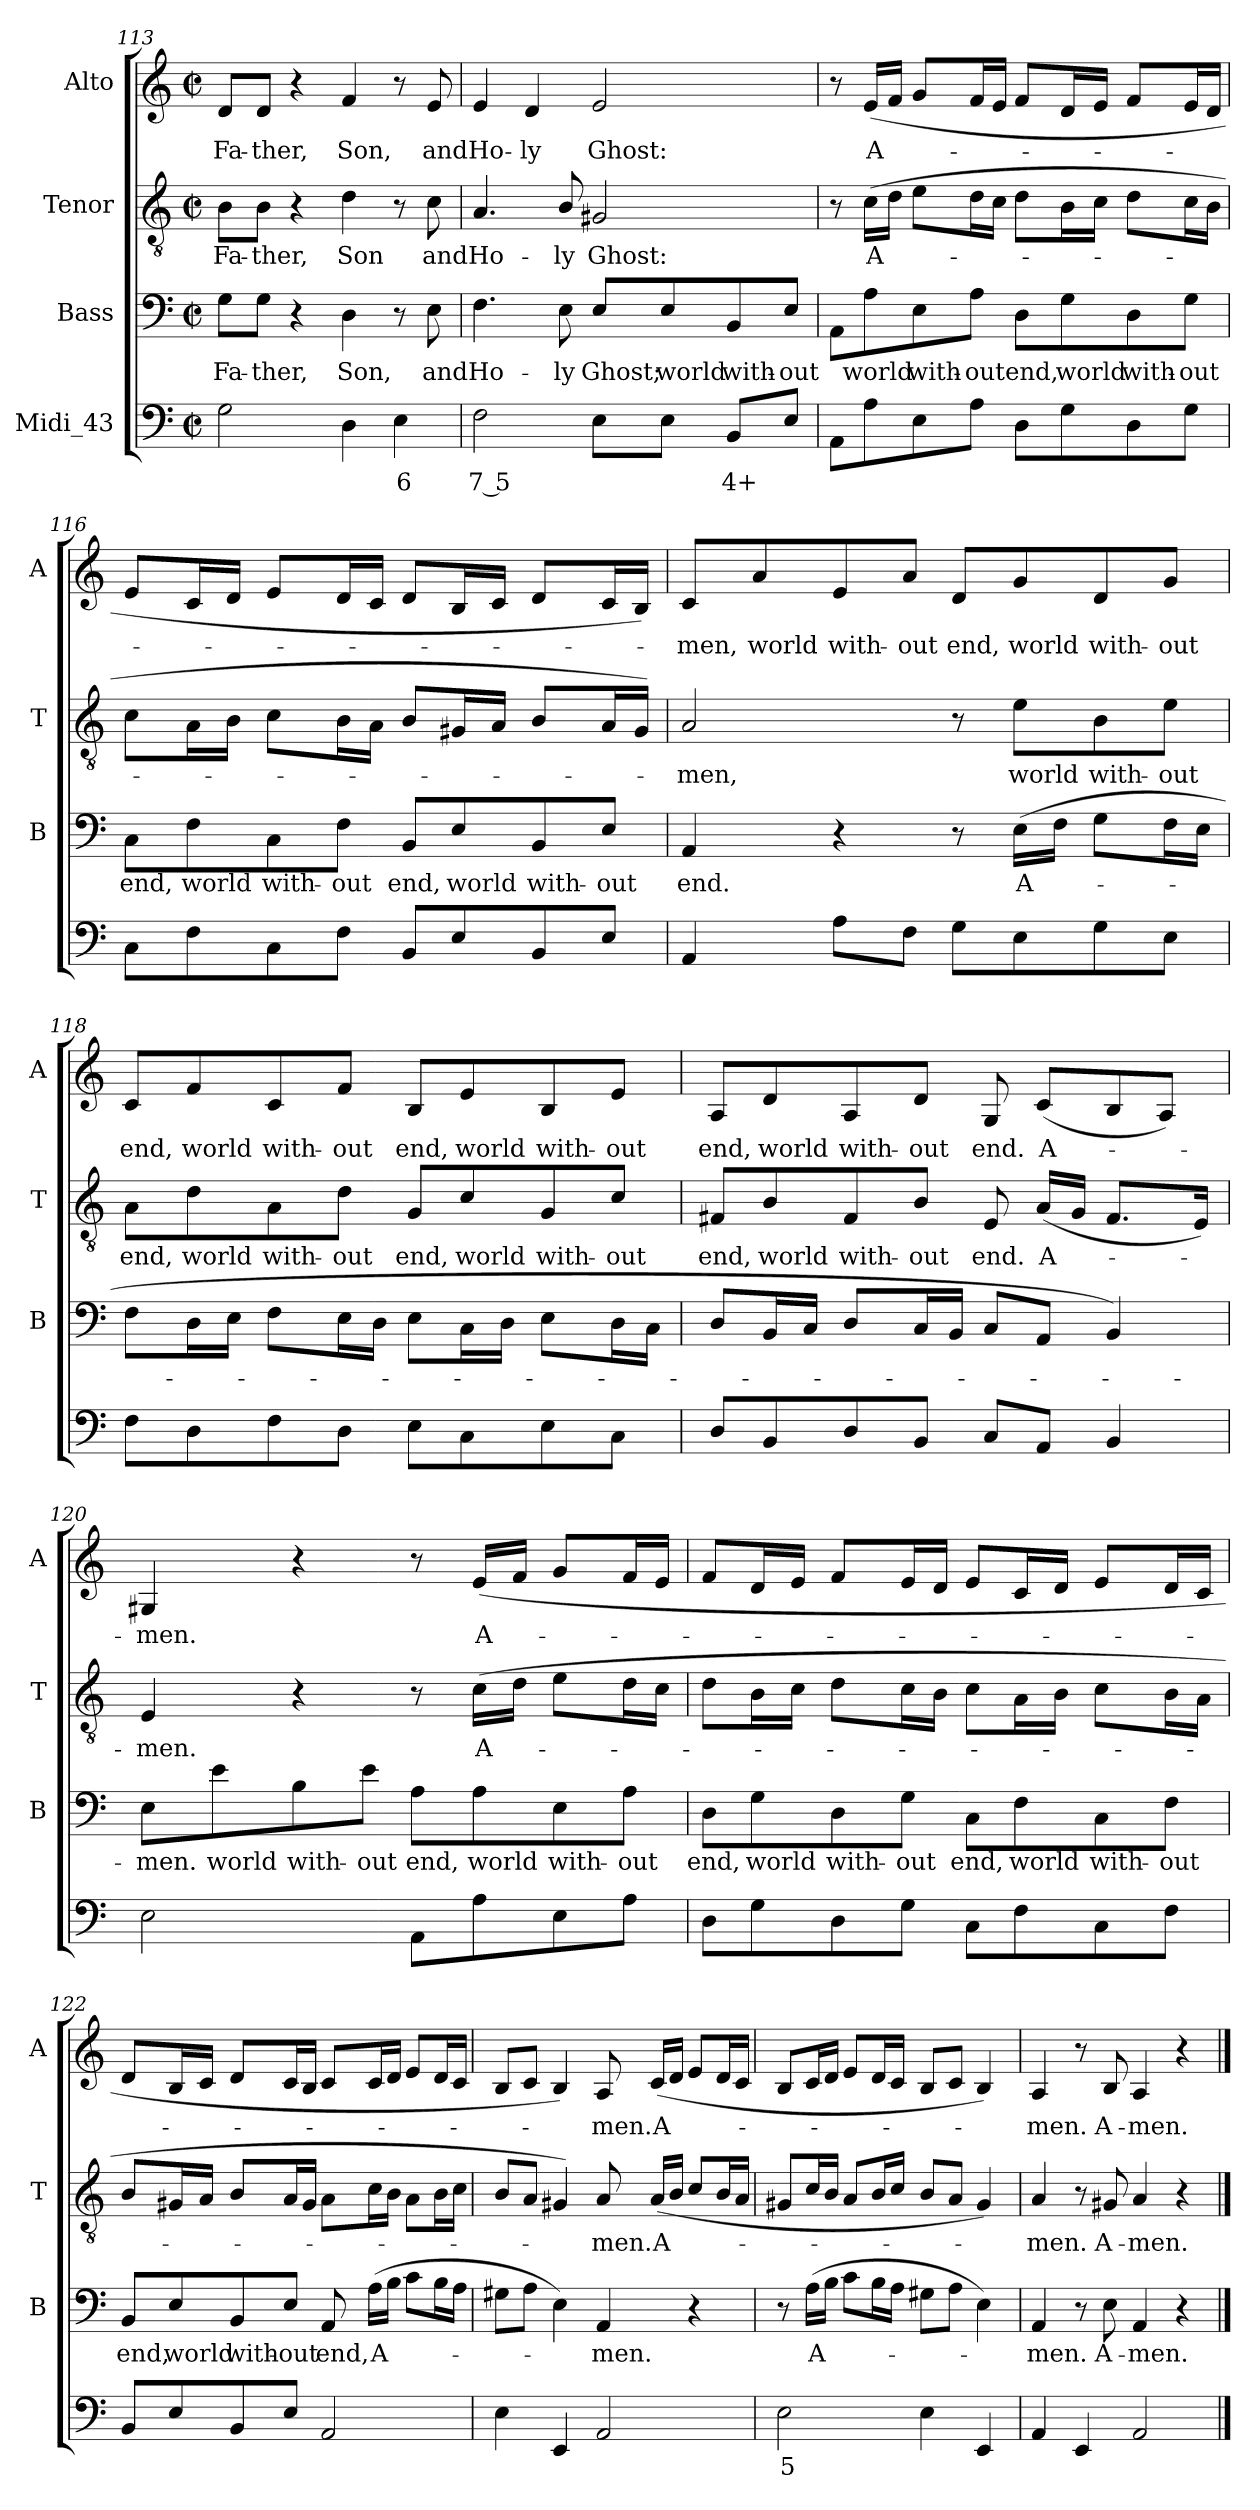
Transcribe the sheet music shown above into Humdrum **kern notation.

**kern	**text	**kern	**text	**kern	**text	**kern	**text
*part4	*part4	*part3	*part3	*part2	*part2	*part1	*part1
*staff4	*staff4	*staff3	*staff3	*staff2	*staff2	*staff1	*staff1
*I"Midi_43	*	*I"Bass	*	*I"Tenor	*	*I"Alto	*
*	*	*I'B	*	*I'T	*	*I'A	*
*clefF4	*	*clefF4	*	*clefGv2	*	*clefG2	*
*k[]	*	*k[]	*	*k[]	*	*k[]	*
*M2/2	*	*M2/2	*	*M2/2	*	*M2/2	*
*met(c|)	*	*met(c|)	*	*met(c|)	*	*met(c|)	*
=113	=113	=113	=113	=113	=113	=113	=113
!	!	!	!LO:LY:b	!	!LO:LY:b	!	!LO:LY:b
2G\	.	8G\L	Fa-	8B\L	Fa-	8d/L	Fa-
!	!	!	!LO:LY:b	!	!LO:LY:b	!	!LO:LY:b
.	.	8G\J	-ther,	8B\J	-ther,	8d/J	-ther,
.	.	4r	.	4r	.	4r	.
!	!	!	!LO:LY:b	!	!LO:LY:b	!	!LO:LY:b
4D\	.	4D\	Son,	4d\	Son	4f/	Son,
!	!LO:LY:b	!	!	!	!	!	!
4E\	6	8r	.	8r	.	8r	.
!	!	!	!LO:LY:b	!	!LO:LY:b	!	!LO:LY:b
.	.	8E\	and	8c\	and	8e/	and
=114	=114	=114	=114	=114	=114	=114	=114
!	!LO:LY:b	!	!LO:LY:b	!	!LO:LY:b	!	!LO:LY:b
2F\	7 5	4.F\	Ho-	4.A/	Ho-	4e/	Ho-
!	!	!	!	!	!	!	!LO:LY:b
.	.	.	.	.	.	4d/	-ly
!	!	!	!LO:LY:b	!	!LO:LY:b	!	!
.	.	8E\	-ly	8B/	-ly	.	.
!	!	!	!LO:LY:b	!	!LO:LY:b	!	!LO:LY:b
8E\L	.	8E/L	Ghost;	2G#X/	Ghost:	2e/	Ghost:
!	!	!	!LO:LY:b	!	!	!	!
8E\J	.	8E/	world	.	.	.	.
!	!LO:LY:b	!	!LO:LY:b	!	!	!	!
8BB/L	4+	8BB/	with-	.	.	.	.
!	!	!	!LO:LY:b	!	!	!	!
8E/J	.	8E/J	-out	.	.	.	.
!!LO:LB:g=z
=115	=115	=115	=115	=115	=115	=115	=115
*	*	*	*	*	*	*MM80	*
8AA\L	.	8AA\L	.	8r	.	8r	.
!	!	!	!LO:LY:b	!	!LO:LY:b	!	!LO:LY:b
8A\	.	8A\	world	(<16c\LL	A-	(<16e/LL	A-
.	.	.	.	16d\JJ	.	16f/JJ	.
!	!	!	!LO:LY:b	!	!	!	!
8E\	.	8E\	with-	8e\L	.	8g/L	.
!	!	!	!LO:LY:b	!	!	!	!
8A\J	.	8A\J	-out	16d\L	.	16f/L	.
.	.	.	.	16c\JJ	.	16e/JJ	.
!	!	!	!LO:LY:b	!	!	!	!
8D\L	.	8D\L	end,	8d\L	.	8f/L	.
!	!	!	!LO:LY:b	!	!	!	!
8G\	.	8G\	world	16B\L	.	16d/L	.
.	.	.	.	16c\JJ	.	16e/JJ	.
!	!	!	!LO:LY:b	!	!	!	!
8D\	.	8D\	with-	8d\L	.	8f/L	.
!	!	!	!LO:LY:b	!	!	!	!
8G\J	.	8G\J	-out	16c\L	.	16e/L	.
.	.	.	.	16B\JJ	.	16d/JJ	.
=116	=116	=116	=116	=116	=116	=116	=116
!	!	!	!LO:LY:b	!	!	!	!
8C\L	.	8C\L	end,	8c\L	.	8e/L	.
!	!	!	!LO:LY:b	!	!	!	!
8F\	.	8F\	world	16A\L	.	16c/L	.
.	.	.	.	16B\JJ	.	16d/JJ	.
!	!	!	!LO:LY:b	!	!	!	!
8C\	.	8C\	with-	8c\L	.	8e/L	.
!	!	!	!LO:LY:b	!	!	!	!
8F\J	.	8F\J	-out	16B\L	.	16d/L	.
.	.	.	.	16A\JJ	.	16c/JJ	.
!	!	!	!LO:LY:b	!	!	!	!
8BB/L	.	8BB/L	end,	8B/L	.	8d/L	.
!	!	!	!LO:LY:b	!	!	!	!
8E/	.	8E/	world	16G#X/L	.	16B/L	.
.	.	.	.	16A/JJ	.	16c/JJ	.
!	!	!	!LO:LY:b	!	!	!	!
8BB/	.	8BB/	with-	8B/L	.	8d/L	.
!	!	!	!LO:LY:b	!	!	!	!
8E/J	.	8E/J	-out	16A/L	.	16c/L	.
.	.	.	.	16G#/JJ)	.	16B/JJ)	.
!!LO:LB:g=z
=117	=117	=117	=117	=117	=117	=117	=117
!	!	!	!LO:LY:b	!	!LO:LY:b	!	!LO:LY:b
4AA/	.	4AA/	end.	2A/	men,	8c/L	men,
!	!	!	!	!	!	!	!LO:LY:b
.	.	.	.	.	.	8a/	world
!	!	!	!	!	!	!	!LO:LY:b
8A\L	.	4r	.	.	.	8e/	with-
!	!	!	!	!	!	!	!LO:LY:b
8F\J	.	.	.	.	.	8a/J	-out
!	!	!	!	!	!	!	!LO:LY:b
8G\L	.	8r	.	8r	.	8d/L	end,
!	!	!	!LO:LY:b	!	!LO:LY:b	!	!LO:LY:b
8E\	.	(>16E\LL	A-	8e\L	world	8g/	world
.	.	16F\JJ	.	.	.	.	.
!	!	!	!	!	!LO:LY:b	!	!LO:LY:b
8G\	.	8G\L	.	8B\	with-	8d/	with-
!	!	!	!	!	!LO:LY:b	!	!LO:LY:b
8E\J	.	16F\L	.	8e\J	-out	8g/J	-out
.	.	16E\JJ	.	.	.	.	.
=118	=118	=118	=118	=118	=118	=118	=118
!	!	!	!	!	!LO:LY:b	!	!LO:LY:b
8F\L	.	8F\L	.	8A\L	end,	8c/L	end,
!	!	!	!	!	!LO:LY:b	!	!LO:LY:b
8D\	.	16D\L	.	8d\	world	8f/	world
.	.	16E\JJ	.	.	.	.	.
!	!	!	!	!	!LO:LY:b	!	!LO:LY:b
8F\	.	8F\L	.	8A\	with-	8c/	with-
!	!	!	!	!	!LO:LY:b	!	!LO:LY:b
8D\J	.	16E\L	.	8d\J	-out	8f/J	-out
.	.	16D\JJ	.	.	.	.	.
!	!	!	!	!	!LO:LY:b	!	!LO:LY:b
8E\L	.	8E\L	.	8G/L	end,	8B/L	end,
!	!	!	!	!	!LO:LY:b	!	!LO:LY:b
8C\	.	16C\L	.	8c/	world	8e/	world
.	.	16D\JJ	.	.	.	.	.
!	!	!	!	!	!LO:LY:b	!	!LO:LY:b
8E\	.	8E\L	.	8G/	with-	8B/	with-
!	!	!	!	!	!LO:LY:b	!	!LO:LY:b
8C\J	.	16D\L	.	8c/J	-out	8e/J	-out
.	.	16C\JJ	.	.	.	.	.
!!LO:PB:g=z
=119	=119	=119	=119	=119	=119	=119	=119
!	!	!	!	!	!LO:LY:b	!	!LO:LY:b
8D/L	.	8D/L	.	8F#X/L	end,	8A/L	end,
!	!	!	!	!	!LO:LY:b	!	!LO:LY:b
8BB/	.	16BB/L	.	8B/	world	8d/	world
.	.	16C/JJ	.	.	.	.	.
!	!	!	!	!	!LO:LY:b	!	!LO:LY:b
8D/	.	8D/L	.	8F#/	with-	8A/	with-
!	!	!	!	!	!LO:LY:b	!	!LO:LY:b
8BB/J	.	16C/L	.	8B/J	-out	8d/J	-out
.	.	16BB/JJ	.	.	.	.	.
!	!	!	!	!	!LO:LY:b	!	!LO:LY:b
8C/L	.	8C/L	.	8E/	end.	8G/	end.
!	!	!	!	!	!LO:LY:b	!	!LO:LY:b
8AA/J	.	8AA/J	.	(<16A/LL	A-	(<8c/L	A-
.	.	.	.	16G/JJ	.	.	.
4BB/	.	4BB/)	.	8.F#/L	.	8B/	.
.	.	.	.	.	.	8A/J)	.
.	.	.	.	16E/Jk)	.	.	.
=120	=120	=120	=120	=120	=120	=120	=120
!	!	!	!LO:LY:b	!	!LO:LY:b	!	!LO:LY:b
2E\	.	8E\L	men.	4E/	men.	4G#X/	men.
!	!	!	!LO:LY:b	!	!	!	!
.	.	8e\	world	.	.	.	.
!	!	!	!LO:LY:b	!	!	!	!
.	.	8B\	with-	4r	.	4r	.
!	!	!	!LO:LY:b	!	!	!	!
.	.	8e\J	-out	.	.	.	.
!	!	!	!LO:LY:b	!	!	!	!
8AA\L	.	8A\L	end,	8r	.	8r	.
!	!	!	!LO:LY:b	!	!LO:LY:b	!	!LO:LY:b
8A\	.	8A\	world	(>16c\LL	A-	(<16e/LL	A-
.	.	.	.	16d\JJ	.	16f/JJ	.
!	!	!	!LO:LY:b	!	!	!	!
8E\	.	8E\	with-	8e\L	.	8g/L	.
!	!	!	!LO:LY:b	!	!	!	!
8A\J	.	8A\J	-out	16d\L	.	16f/L	.
.	.	.	.	16c\JJ	.	16e/JJ	.
!!LO:LB:g=z
=121	=121	=121	=121	=121	=121	=121	=121
!	!	!	!LO:LY:b	!	!	!	!
8D\L	.	8D\L	end,	8d\L	.	8f/L	.
!	!	!	!LO:LY:b	!	!	!	!
8G\	.	8G\	world	16B\L	.	16d/L	.
.	.	.	.	16c\JJ	.	16e/JJ	.
!	!	!	!LO:LY:b	!	!	!	!
8D\	.	8D\	with-	8d\L	.	8f/L	.
!	!	!	!LO:LY:b	!	!	!	!
8G\J	.	8G\J	-out	16c\L	.	16e/L	.
.	.	.	.	16B\JJ	.	16d/JJ	.
!	!	!	!LO:LY:b	!	!	!	!
8C\L	.	8C\L	end,	8c\L	.	8e/L	.
!	!	!	!LO:LY:b	!	!	!	!
8F\	.	8F\	world	16A\L	.	16c/L	.
.	.	.	.	16B\JJ	.	16d/JJ	.
!	!	!	!LO:LY:b	!	!	!	!
8C\	.	8C\	with-	8c\L	.	8e/L	.
!	!	!	!LO:LY:b	!	!	!	!
8F\J	.	8F\J	-out	16B\L	.	16d/L	.
.	.	.	.	16A\JJ	.	16c/JJ	.
=122	=122	=122	=122	=122	=122	=122	=122
!	!	!	!LO:LY:b	!	!	!	!
8BB/L	.	8BB/L	end,	8B/L	.	8d/L	.
!	!	!	!LO:LY:b	!	!	!	!
8E/	.	8E/	world	16G#X/L	.	16B/L	.
.	.	.	.	16A/JJ	.	16c/JJ	.
!	!	!	!LO:LY:b	!	!	!	!
8BB/	.	8BB/	with-	8B/L	.	8d/L	.
!	!	!	!LO:LY:b	!	!	!	!
8E/J	.	8E/J	-out	16A/L	.	16c/L	.
.	.	.	.	16G#/JJ	.	16B/JJ	.
!	!	!	!LO:LY:b	!	!	!	!
2AA/	.	8AA/	end,	8A\L	.	8c/L	.
!	!	!	!LO:LY:b	!	!	!	!
.	.	(>16A\LL	A-	16c\L	.	16c/L	.
.	.	16B\JJ	.	16B\JJ	.	16d/JJ	.
.	.	8c\L	.	8A\L	.	8e/L	.
.	.	16B\L	.	16B\L	.	16d/L	.
.	.	16A\JJ	.	16c\JJ	.	16c/JJ	.
!!LO:LB:g=z
=123	=123	=123	=123	=123	=123	=123	=123
4E\	.	8G#X\L	.	8B/L	.	8B/L	.
.	.	8A\J	.	8A/J	.	8c/J	.
4EE/	.	4E\)	.	4G#X/)	.	4B/)	.
!	!	!	!LO:LY:b	!	!LO:LY:b	!	!LO:LY:b
2AA/	.	4AA/	men.	8A/	men.	8A/	men.
!	!	!	!	!	!LO:LY:b	!	!LO:LY:b
.	.	.	.	(<16A/LL	A-	(<16c/LL	A-
.	.	.	.	16B/JJ	.	16d/JJ	.
.	.	4r	.	8c/L	.	8e/L	.
.	.	.	.	16B/L	.	16d/L	.
.	.	.	.	16A/JJ	.	16c/JJ	.
=124	=124	=124	=124	=124	=124	=124	=124
!	!LO:LY:b	!	!	!	!	!	!
2E\	5	8r	.	8G#X/L	.	8B/L	.
!	!	!	!LO:LY:b	!	!	!	!
.	.	(>16A\LL	A-	16c/L	.	16c/L	.
.	.	16B\JJ	.	16B/JJ	.	16d/JJ	.
.	.	8c\L	.	8A/L	.	8e/L	.
.	.	16B\L	.	16B/L	.	16d/L	.
.	.	16A\JJ	.	16c/JJ	.	16c/JJ	.
4E\	.	8G#X\L	.	8B/L	.	8B/L	.
.	.	8A\J	.	8A/J	.	8c/J	.
4EE/	.	4E\)	.	4G#/)	.	4B/)	.
=125	=125	=125	=125	=125	=125	=125	=125
!	!	!	!LO:LY:b	!	!LO:LY:b	!	!LO:LY:b
4AA/	.	4AA/	men.	4A/	men.	4A/	men.
4EE/	.	8r	.	8r	.	8r	.
!	!	!	!LO:LY:b	!	!LO:LY:b	!	!LO:LY:b
.	.	8E\	A-	8G#X/	A-	8B/	A-
!	!	!	!LO:LY:b	!	!LO:LY:b	!	!LO:LY:b
2AA/	.	4AA/	-men.	4A/	-men.	4A/	-men.
.	.	4r	.	4r	.	4r	.
==	==	==	==	==	==	==	==
*-	*-	*-	*-	*-	*-	*-	*-
